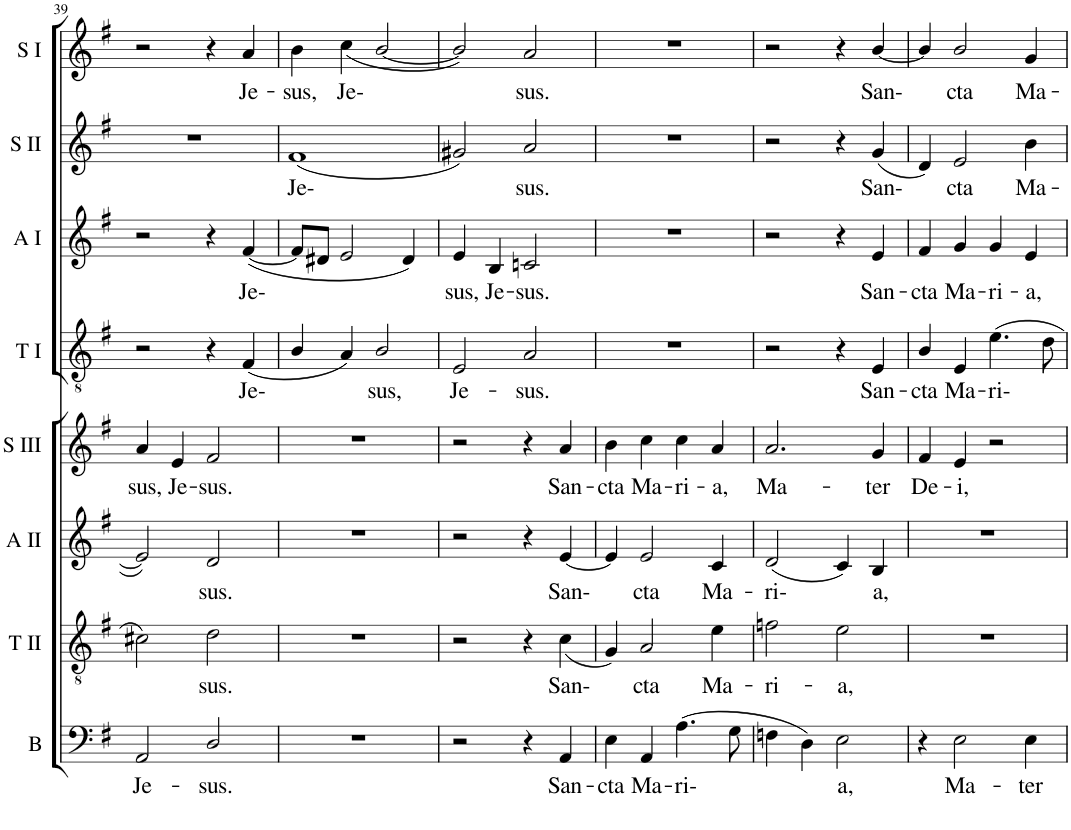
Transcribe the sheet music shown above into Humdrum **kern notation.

**kern	**text	**kern	**text	**kern	**text	**kern	**text	**kern	**text	**kern	**text	**kern	**text	**kern	**text
*part8	*part8	*part7	*part7	*part6	*part6	*part5	*part5	*part4	*part4	*part3	*part3	*part2	*part2	*part1	*part1
*staff8	*staff8	*staff7	*staff7	*staff6	*staff6	*staff5	*staff5	*staff4	*staff4	*staff3	*staff3	*staff2	*staff2	*staff1	*staff1
*I"Bass	*	*I"Tenor II	*	*I"Alto II	*	*I"Soprano III	*	*I"Tenor I	*	*I"Alto I	*	*I"Soprano II	*	*I"Soprano I	*
*I'B	*	*I'T II	*	*I'A II	*	*I'S III	*	*I'T I	*	*I'A I	*	*I'S II	*	*I'S I	*
!!LO:PB:g=z
*clefF4	*	*clefGv2	*	*clefG2	*	*clefG2	*	*clefGv2	*	*clefG2	*	*clefG2	*	*clefG2	*
*k[f#]	*	*k[f#]	*	*k[f#]	*	*k[f#]	*	*k[f#]	*	*k[f#]	*	*k[f#]	*	*k[f#]	*
*G:	*	*G:	*	*G:	*	*G:	*	*G:	*	*G:	*	*G:	*	*G:	*
*M4/4	*	*M4/4	*	*M4/4	*	*M4/4	*	*M4/4	*	*M4/4	*	*M4/4	*	*M4/4	*
*met(c)	*	*met(c)	*	*met(c)	*	*met(c)	*	*met(c)	*	*met(c)	*	*met(c)	*	*met(c)	*
=39	=39	=39	=39	=39	=39	=39	=39	=39	=39	=39	=39	=39	=39	=39	=39
!	!LO:LY:b	!	!	!	!	!	!LO:LY:b	!	!	!	!	!	!	!	!
2AA/	Je-	2c#X\	.	2e/]	.	4a/	sus,	2r	.	2r	.	1r	.	2r	.
!	!	!	!	!	!	!	!LO:LY:b	!	!	!	!	!	!	!	!
.	.	.	.	.	.	4e/	Je-	.	.	.	.	.	.	.	.
!	!LO:LY:b	!	!LO:LY:b	!	!LO:LY:b	!	!LO:LY:b	!	!	!	!	!	!	!	!
2D/	-sus.	2d\	sus.	2d/	sus.	2f#/	-sus.	4r	.	4r	.	.	.	4r	.
!	!	!	!	!	!	!	!	!	!LO:LY:b	!	!LO:LY:b	!	!	!	!LO:LY:b
.	.	.	.	.	.	.	.	(<4F#/	Je-	(<[4f#/	Je-	.	.	4a/	Je-
=40	=40	=40	=40	=40	=40	=40	=40	=40	=40	=40	=40	=40	=40	=40	=40
!	!	!	!	!	!	!	!	!	!	!	!	!	!LO:LY:b	!	!LO:LY:b
1r	.	1r	.	1r	.	1r	.	4B/	.	8f#/L]	.	(<1f#	Je-	4b\	-sus,
.	.	.	.	.	.	.	.	.	.	8d#X/J	.	.	.	.	.
!	!	!	!	!	!	!	!	!	!	!	!	!	!	!	!LO:LY:b
.	.	.	.	.	.	.	.	4A/)	.	2e/	.	.	.	(<4cc\	Je-
!	!	!	!	!	!	!	!	!	!LO:LY:b	!	!	!	!	!	!
.	.	.	.	.	.	.	.	2B/	sus,	.	.	.	.	[2b/	.
.	.	.	.	.	.	.	.	.	.	4d#/)	.	.	.	.	.
=41	=41	=41	=41	=41	=41	=41	=41	=41	=41	=41	=41	=41	=41	=41	=41
!	!	!	!	!	!	!	!	!	!LO:LY:b	!	!LO:LY:b	!	!	!	!
2r	.	2r	.	2r	.	2r	.	2E/	Je-	4e/	sus,	2g#X/)	.	2b/])	.
!	!	!	!	!	!	!	!	!	!	!	!LO:LY:b	!	!	!	!
.	.	.	.	.	.	.	.	.	.	4B/	Je-	.	.	.	.
!	!	!	!	!	!	!	!	!	!LO:LY:b	!	!LO:LY:b	!	!LO:LY:b	!	!LO:LY:b
4r	.	4r	.	4r	.	4r	.	2A/	-sus.	2cn/	-sus.	2a/	sus.	2a/	sus.
!	!LO:LY:b	!	!LO:LY:b	!	!LO:LY:b	!	!LO:LY:b	!	!	!	!	!	!	!	!
4AA/	San-	(<4c\	San-	[4e/	San-	4a/	San-	.	.	.	.	.	.	.	.
=42	=42	=42	=42	=42	=42	=42	=42	=42	=42	=42	=42	=42	=42	=42	=42
!	!LO:LY:b	!	!	!	!	!	!LO:LY:b	!	!	!	!	!	!	!	!
4E\	-cta	4G/)	.	4e/]	.	4b\	-cta	1r	.	1r	.	1r	.	1r	.
!	!LO:LY:b	!	!LO:LY:b	!	!LO:LY:b	!	!LO:LY:b	!	!	!	!	!	!	!	!
4AA/	Ma-	2A/	cta	2e/	cta	4cc\	Ma-	.	.	.	.	.	.	.	.
!	!LO:LY:b	!	!	!	!	!	!LO:LY:b	!	!	!	!	!	!	!	!
(>4.A\	-ri-	.	.	.	.	4cc\	-ri-	.	.	.	.	.	.	.	.
!	!	!	!LO:LY:b	!	!LO:LY:b	!	!LO:LY:b	!	!	!	!	!	!	!	!
.	.	4e\	Ma-	4c/	Ma-	4a/	-a,	.	.	.	.	.	.	.	.
8G\	.	.	.	.	.	.	.	.	.	.	.	.	.	.	.
=43	=43	=43	=43	=43	=43	=43	=43	=43	=43	=43	=43	=43	=43	=43	=43
!	!	!	!LO:LY:b	!	!LO:LY:b	!	!LO:LY:b	!	!	!	!	!	!	!	!
4Fn\	.	2fn\	-ri-	(<2d/	-ri-	2.a/	Ma-	2r	.	2r	.	2r	.	2r	.
4D\)	.	.	.	.	.	.	.	.	.	.	.	.	.	.	.
!	!LO:LY:b	!	!LO:LY:b	!	!	!	!	!	!	!	!	!	!	!	!
2E\	a,	2e\	-a,	4c/)	.	.	.	4r	.	4r	.	4r	.	4r	.
!	!	!	!	!	!LO:LY:b	!	!LO:LY:b	!	!LO:LY:b	!	!LO:LY:b	!	!LO:LY:b	!	!LO:LY:b
.	.	.	.	4B/	a,	4g/	-ter	4E/	San-	4e/	San-	(<4g/	San-	[4b/	San-
=44	=44	=44	=44	=44	=44	=44	=44	=44	=44	=44	=44	=44	=44	=44	=44
!	!	!	!	!	!	!	!LO:LY:b	!	!LO:LY:b	!	!LO:LY:b	!	!	!	!
4r	.	1r	.	1r	.	4f#/	De-	4B/	-cta	4f#/	-cta	4d/)	.	4b/]	.
!	!LO:LY:b	!	!	!	!	!	!LO:LY:b	!	!LO:LY:b	!	!LO:LY:b	!	!LO:LY:b	!	!LO:LY:b
2E\	Ma-	.	.	.	.	4e/	-i,	4E/	Ma-	4g/	Ma-	2e/	cta	2b/	cta
!	!	!	!	!	!	!	!	!	!LO:LY:b	!	!LO:LY:b	!	!	!	!
.	.	.	.	.	.	2r	.	4.e\	-ri-	4g/	-ri-	.	.	.	.
!	!LO:LY:b	!	!	!	!	!	!	!	!	!	!LO:LY:b	!	!LO:LY:b	!	!LO:LY:b
4E\	-ter	.	.	.	.	.	.	.	.	4e/	-a,	4b\	Ma-	4g/	Ma-
.	.	.	.	.	.	.	.	8d\	.	.	.	.	.	.	.
=	=	=	=	=	=	=	=	=	=	=	=	=	=	=	=
*-	*-	*-	*-	*-	*-	*-	*-	*-	*-	*-	*-	*-	*-	*-	*-
